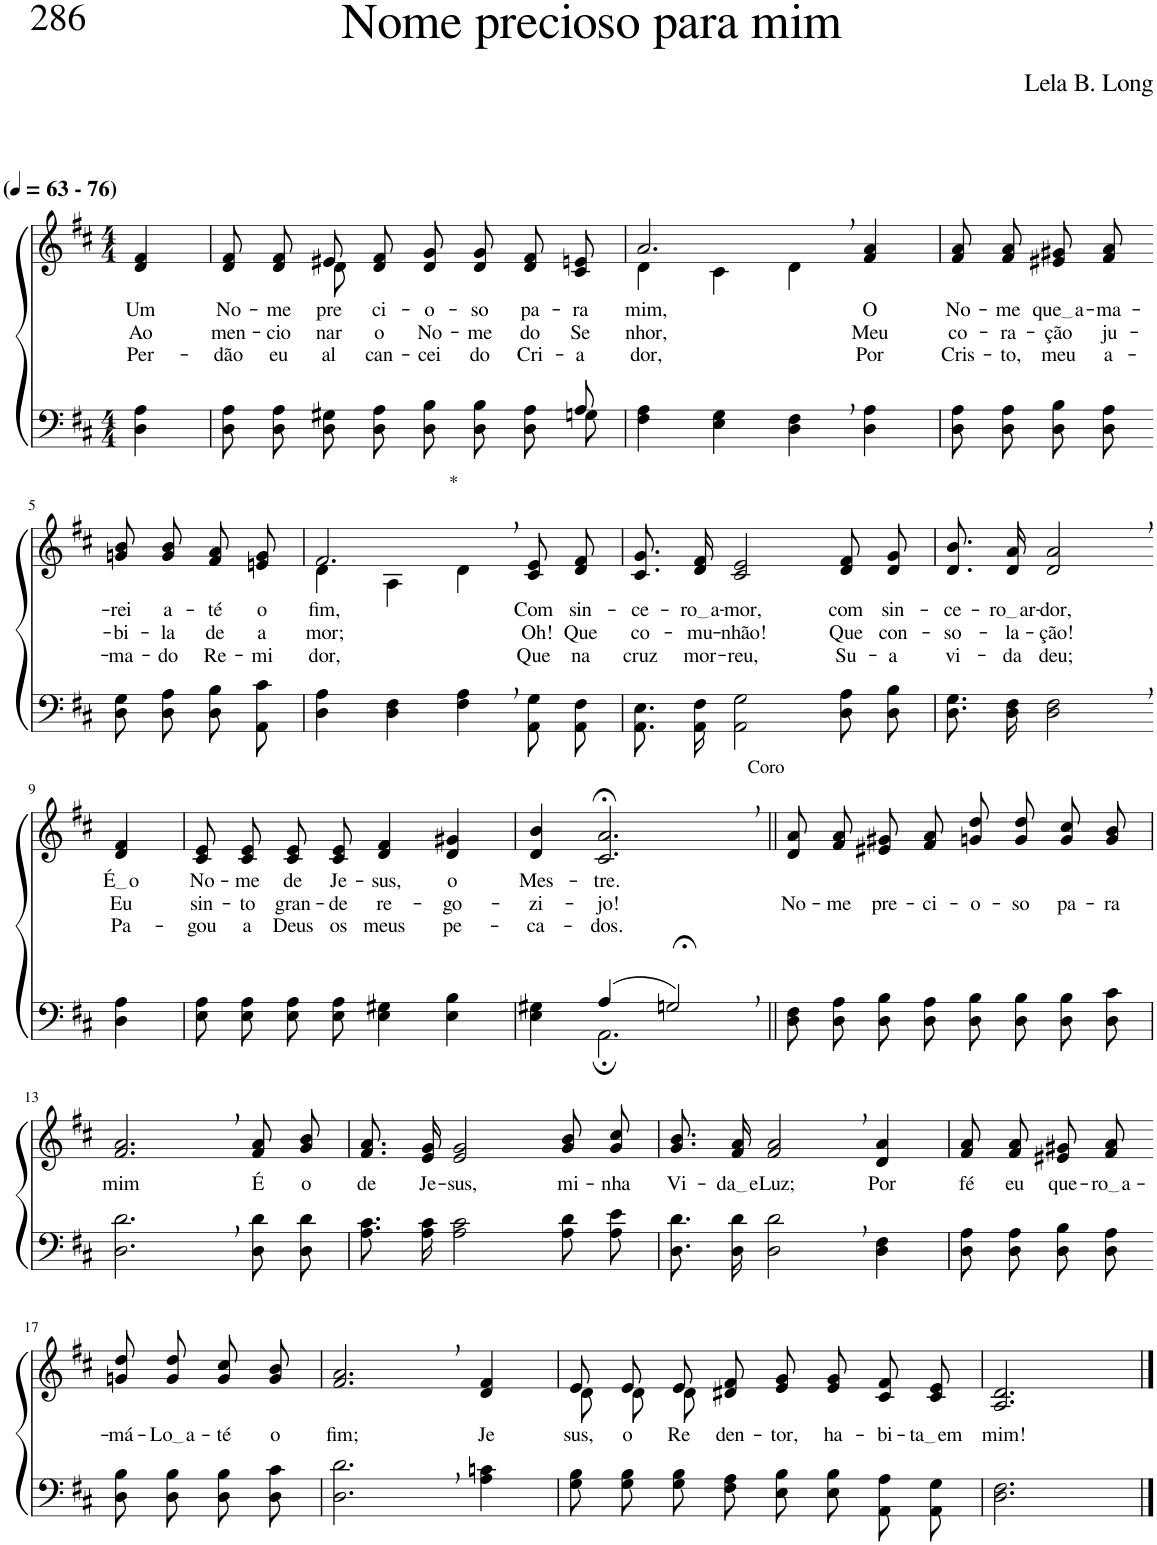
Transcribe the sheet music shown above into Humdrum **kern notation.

**kern	**kern	**text	**text	**text
*part2	*part1	*part1	*part1	*part1
*staff2	*staff1	*staff1	*staff1	*staff1
*I"Parte III e IV	*I"Parte I e II	*	*	*
*clefF4	*clefG2	*	*	*
*k[f#c#]	*k[f#c#]	*	*	*
*M4/4	*M4/4	*	*	*
*MM63	*MM63	*	*	*
=1	=1	=1	=1	=1
!	!LO:TX:a:B:t=(	!	!	!
!	!LO:TX:a:B:t=- 76)	!	!	!
!	!	!LO:LY:b	!LO:LY:b	!LO:LY:b
4D\ 4A\	4d/ 4f#/	Um	Ao	Per-
=2	=2	=2	=2	=2
*^	*	*	*	*
!	!	!	!LO:LY:b	!LO:LY:b	!LO:LY:b
*	*	*^	*	*	*
2..ryy	8D\ 8A\L	8d/ 8f#/L	4ryy	No-	men-	-dão
!	!	!	!	!LO:LY:b	!LO:LY:b	!LO:LY:b
.	8D\ 8A\J	8d/ 8f#/J	.	-me	-cio-	eu
!	!	!	!	!LO:LY:b	!LO:LY:b	!LO:LY:b
.	8D\ 8G#X\L	8e#X/L	8d\	pre-	-nar	al-
!	!	!	!	!LO:LY:b	!LO:LY:b	!LO:LY:b
.	8D\ 8A\J	8d/ 8f#/J	2ryy	-ci-	o	-can-
!	!	!	!	!LO:LY:b	!LO:LY:b	!LO:LY:b
.	8D\ 8B\L	8d/ 8g/L	.	-o-	No-	-cei
!	!	!	!	!LO:LY:b	!LO:LY:b	!LO:LY:b
.	8D\ 8B\J	8d/ 8g/J	.	-so	-me	do
!	!	!	!	!LO:LY:b	!LO:LY:b	!LO:LY:b
.	8D\ 8A\L	8d/ 8f#/L	.	pa-	do	Cri-
!	!	!	!	!LO:LY:b	!LO:LY:b	!LO:LY:b
8A/	8Gn\J	8c#/ 8en/J	8ryy	-ra	Se-	-a-
=3	=3	=3	=3	=3	=3	=3
!	!	!	!	!LO:LY:b	!LO:LY:b	!LO:LY:b
*v	*v	*	*	*	*	*
4F#\ 4A\	2.a,/	4d\	mim,	-nhor,	dor,
4E\ 4G\	.	4c#\	.	.	.
4D\, 4F#\,	.	4d\	.	.	.
!	!	!	!LO:LY:b	!LO:LY:b	!LO:LY:b
4D\ 4A\	4f#/ 4a/	4ryy	O	Meu	Por
=4	=4	=4	=4	=4	=4
!	!	!	!LO:LY:b	!LO:LY:b	!LO:LY:b
*	*v	*v	*	*	*
8D\ 8A\L	8f#/ 8a/L	No-	co-	Cris-
!	!	!LO:LY:b	!LO:LY:b	!LO:LY:b
8D\ 8A\J	8f#/ 8a/J	-me	-ra-	-to,
!	!	!LO:LY:b	!LO:LY:b	!LO:LY:b
8D\ 8B\L	8e#X/ 8g#X/L	que a	-ção	meu
!	!	!LO:LY:b	!LO:LY:b	!LO:LY:b
8D\ 8A\J	8f#/ 8a/J	-ma-	ju-	a-
!!LO:LB:g=z
=5-	=5-	=5-	=5-	=5-
!	!	!LO:LY:b	!LO:LY:b	!LO:LY:b
8D\ 8G\L	8gn/ 8b/L	-rei	-bi-	-ma-
!	!	!LO:LY:b	!LO:LY:b	!LO:LY:b
8D\ 8A\J	8g/ 8b/J	a-	-la	-do
!	!	!LO:LY:b	!LO:LY:b	!LO:LY:b
8D\ 8B\L	8f#/ 8a/L	-té	de	Re-
!	!	!LO:LY:b	!LO:LY:b	!LO:LY:b
8AA\ 8c#\J	8en/ 8g/J	o	a-	-mi-
=6	=6	=6	=6	=6
*	*^	*	*	*
!	!LO:TX:a:t=*	!	!	!	!
!	!	!	!LO:LY:b	!LO:LY:b	!LO:LY:b
4D\ 4A\	2.f#,/	4d\	fim,	-mor;	-dor,
4D\ 4F#\	.	4A\	.	.	.
4F#\, 4A\,	.	4d\	.	.	.
!	!	!	!LO:LY:b	!LO:LY:b	!LO:LY:b
8AA/ 8G/L	8c#/ 8e/L	4ryy	Com	Oh!	Que
!	!	!	!LO:LY:b	!LO:LY:b	!LO:LY:b
8AA/ 8F#/J	8d/ 8f#/J	.	sin-	Que	na
*	*v	*v	*	*	*
=7	=7	=7	=7	=7
!	!	!LO:LY:b	!LO:LY:b	!LO:LY:b
8.AA/ 8.E/L	8.c#/ 8.g/L	-ce-	co-	cruz
!	!	!LO:LY:b	!LO:LY:b	!LO:LY:b
16AA/ 16F#/Jk	16d/ 16f#/Jk	ro a	-mu-	mor-
!	!	!LO:LY:b	!LO:LY:b	!LO:LY:b
2AA\ 2G\	2c#/ 2e/	-mor,	-nhão!	-reu,
!	!	!LO:LY:b	!LO:LY:b	!LO:LY:b
8D\ 8A\L	8d/ 8f#/L	com	Que	Su-
!	!	!LO:LY:b	!LO:LY:b	!LO:LY:b
8D\ 8B\J	8d/ 8g/J	sin-	con-	-a
=8	=8	=8	=8	=8
!	!	!LO:LY:b	!LO:LY:b	!LO:LY:b
8.D\ 8.G\L	8.d/ 8.b/L	-ce-	-so-	vi-
!	!	!LO:LY:b	!LO:LY:b	!LO:LY:b
16D\ 16F#\Jk	16d/ 16a/Jk	ro ar	-la-	-da
!	!	!LO:LY:b	!LO:LY:b	!LO:LY:b
2D\, 2F#\,	2d/, 2a/,	-dor,	-ção!	deu;
!!LO:LB:g=z
=9-	=9-	=9-	=9-	=9-
!	!	!LO:LY:b	!LO:LY:b	!LO:LY:b
4D\ 4A\	4d/ 4f#/	É o	Eu	Pa-
=10	=10	=10	=10	=10
!	!	!LO:LY:b	!LO:LY:b	!LO:LY:b
8E\ 8A\L	8c#/ 8e/L	No-	sin-	-gou
!	!	!LO:LY:b	!LO:LY:b	!LO:LY:b
8E\ 8A\J	8c#/ 8e/J	-me	-to	a
!	!	!LO:LY:b	!LO:LY:b	!LO:LY:b
8E\ 8A\L	8c#/ 8e/L	de	gran-	Deus
!	!	!LO:LY:b	!LO:LY:b	!LO:LY:b
8E\ 8A\J	8c#/ 8e/J	Je-	-de	os
!	!	!LO:LY:b	!LO:LY:b	!LO:LY:b
4E\ 4G#X\	4d/ 4f#/	-sus,	re-	meus
!	!	!LO:LY:b	!LO:LY:b	!LO:LY:b
4E\ 4B\	4d/ 4g#X/	o	-go-	pe-
=11	=11	=11	=11	=11
*^	*	*	*	*
!	!	!	!LO:LY:b	!LO:LY:b	!LO:LY:b
4ryy	4E\ 4G#X\	4d/ 4b/	Mes-	-zi-	-ca-
!	!	!	!LO:LY:b	!LO:LY:b	!LO:LY:b
(4A/	2.AA;\	2.c#/;<, 2.a/;<,	-tre.	-jo!	-dos.
2Gn;<,/)	.	.	.	.	.
*v	*v	*	*	*	*
=12||	=12||	=12||	=12||	=12||
!	!LO:TX:a:t=Coro	!	!	!
!	!	!	!LO:LY:b	!
8D\ 8F#\L	8d/ 8a/L	.	No-	.
!	!	!	!LO:LY:b	!
8D\ 8A\J	8f#/ 8a/J	.	-me	.
!	!	!	!LO:LY:b	!
8D\ 8B\L	8e#X/ 8g#X/L	.	pre-	.
!	!	!	!LO:LY:b	!
8D\ 8A\J	8f#/ 8a/J	.	-ci-	.
!	!	!	!LO:LY:b	!
8D\ 8B\L	8gn\ 8dd\L	.	-o-	.
!	!	!	!LO:LY:b	!
8D\ 8B\J	8g\ 8dd\J	.	-so	.
!	!	!	!LO:LY:b	!
8D\ 8B\L	8g/ 8cc#/L	.	pa-	.
!	!	!	!LO:LY:b	!
8D\ 8c#\J	8g/ 8b/J	.	-ra	.
!!LO:LB:g=z
=13	=13	=13	=13	=13
!	!	!LO:LY:b	!	!
2.D\, 2.d\,	2.f#/, 2.a/,	mim	.	.
!	!	!LO:LY:b	!	!
8D\ 8d\L	8f#/ 8a/L	É	.	.
!	!	!LO:LY:b	!	!
8D\ 8d\J	8g/ 8b/J	o	.	.
=14	=14	=14	=14	=14
!	!	!LO:LY:b	!	!
8.A\ 8.c#\L	8.f#/ 8.a/L	de	.	.
!	!	!LO:LY:b	!	!
16A\ 16c#\Jk	16e/ 16g/Jk	Je-	.	.
!	!	!LO:LY:b	!	!
2A\ 2c#\	2e/ 2g/	-sus,	.	.
!	!	!LO:LY:b	!	!
8A\ 8d\L	8g/ 8b/L	mi-	.	.
!	!	!LO:LY:b	!	!
8A\ 8e\J	8g/ 8cc#/J	-nha	.	.
=15	=15	=15	=15	=15
!	!	!LO:LY:b	!	!
8.D\ 8.d\L	8.g/ 8.b/L	Vi-	.	.
!	!	!LO:LY:b	!	!
16D\ 16d\Jk	16f#/ 16a/Jk	da e	.	.
!	!	!LO:LY:b	!	!
2D\, 2d\,	2f#/, 2a/,	Luz;	.	.
!	!	!LO:LY:b	!	!
4D\ 4F#\	4d/ 4a/	Por	.	.
=16	=16	=16	=16	=16
!	!	!LO:LY:b	!	!
8D\ 8A\L	8f#/ 8a/L	fé	.	.
!	!	!LO:LY:b	!	!
8D\ 8A\J	8f#/ 8a/J	eu	.	.
!	!	!LO:LY:b	!	!
8D\ 8B\L	8e#X/ 8g#X/L	que-	.	.
!	!	!LO:LY:b	!	!
8D\ 8A\J	8f#/ 8a/J	ro a	.	.
!!LO:LB:g=z
=17-	=17-	=17-	=17-	=17-
!	!	!LO:LY:b	!	!
8D\ 8B\L	8gn\ 8dd\L	-má-	.	.
!	!	!LO:LY:b	!	!
8D\ 8B\J	8g\ 8dd\J	Lo a	.	.
!	!	!LO:LY:b	!	!
8D\ 8B\L	8g/ 8cc#/L	-té	.	.
!	!	!LO:LY:b	!	!
8D\ 8c#\J	8g/ 8b/J	o	.	.
=18	=18	=18	=18	=18
!	!	!LO:LY:b	!	!
2.D\, 2.d\,	2.f#/, 2.a/,	fim;	.	.
!	!	!LO:LY:b	!	!
4A\ 4cn\	4d/ 4f#/	Je-	.	.
=19	=19	=19	=19	=19
*	*^	*	*	*
!	!	!	!LO:LY:b	!	!
8G\ 8B\L	8e/L	8d\	-sus,	.	.
!	!	!	!LO:LY:b	!	!
8G\ 8B\J	8e/J	8d\L	o	.	.
!	!	!	!LO:LY:b	!	!
8G\ 8B\L	8e/L	8d\J	Re-	.	.
!	!	!	!LO:LY:b	!	!
8F#\ 8A\J	8d#X/ 8f#/J	2ryy	-den-	.	.
!	!	!	!LO:LY:b	!	!
8E\ 8B\L	8e/ 8g/L	.	-tor,	.	.
!	!	!	!LO:LY:b	!	!
8E\ 8B\J	8e/ 8g/J	.	ha-	.	.
!	!	!	!LO:LY:b	!	!
8AA\ 8A\L	8c#/ 8f#/L	.	-bi-	.	.
!	!	!	!LO:LY:b	!	!
8AA\ 8G\J	8c#/ 8e/J	8ryy	ta em	.	.
=20	=20	=20	=20	=20	=20
!	!	!	!LO:LY:b	!	!
*	*v	*v	*	*	*
2.D\ 2.F#\	2.A/ 2.d/	mim!	.	.
==	==	==	==	==
*-	*-	*-	*-	*-
